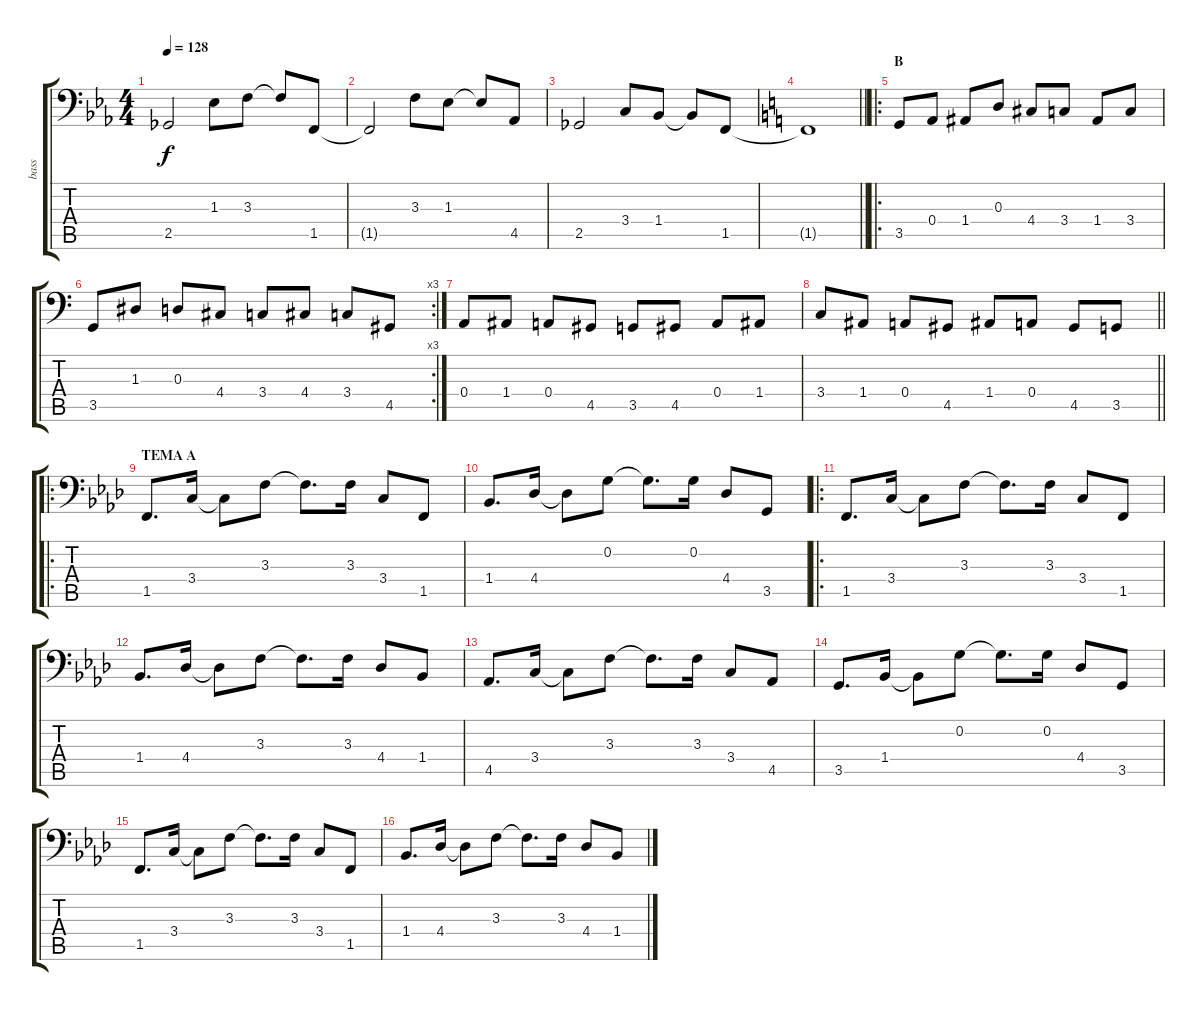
\track ("bass" "bass") {instrument electricbassfinger}
\staff {score tabs}
\tuning (C3 G2 D2 A1 E1 B0) {hide}
\ts (4 4)
\tempo 128
\clef f4
\ks eb
2.5.2{dy f} 1.3.8 3.3.8 3.3{t}.8 1.5.8 |
1.5{t}.2 3.3.8 1.3.8 1.3{t}.8 4.5.8 |
2.5.2 3.4.8 1.4.8 1.4{t}.8 1.5.8 |
\barLineRight lightlight
\ks aminor
1.5{t}.1 |
\ro
\section ("" "B")
3.5.8 0.4.8 1.4.8 0.3.8 4.4.8 3.4.8 1.4.8 3.4.8 |
\rc 3
3.5.8 1.3.8 0.3.8 4.4.8 3.4.8 4.4.8 3.4.8 4.5.8 |
0.4.8 1.4.8 0.4.8 4.5.8 3.5.8 4.5.8 0.4.8 1.4.8 |
\barLineRight lightlight
3.4.8 1.4.8 0.4.8 4.5.8 1.4.8 0.4.8 4.5.8 3.5.8 |
\ro
\section ("" "TEMA A")
\ks fminor
1.5.8{d} 3.4.16 3.4{t}.8 3.3.8 3.3{t}.8{d} 3.3.16 3.4.8 1.5.8 |
1.4.8{d} 4.4.16 4.4{t}.8 0.2.8 0.2{t}.8{d} 0.2.16 4.4.8 3.5.8 |
\ro
1.5.8{d} 3.4.16 3.4{t}.8 3.3.8 3.3{t}.8{d} 3.3.16 3.4.8 1.5.8 |
1.4.8{d} 4.4.16 4.4{t}.8 3.3.8 3.3{t}.8{d} 3.3.16 4.4.8 1.4.8 |
4.5.8{d} 3.4.16 3.4{t}.8 3.3.8 3.3{t}.8{d} 3.3.16 3.4.8 4.5.8 |
3.5.8{d} 1.4.16 1.4{t}.8 0.2.8 0.2{t}.8{d} 0.2.16 4.4.8 3.5.8 |
1.5.8{d} 3.4.16 3.4{t}.8 3.3.8 3.3{t}.8{d} 3.3.16 3.4.8 1.5.8 |
1.4.8{d} 4.4.16 4.4{t}.8 3.3.8 3.3{t}.8{d} 3.3.16 4.4.8 1.4.8
